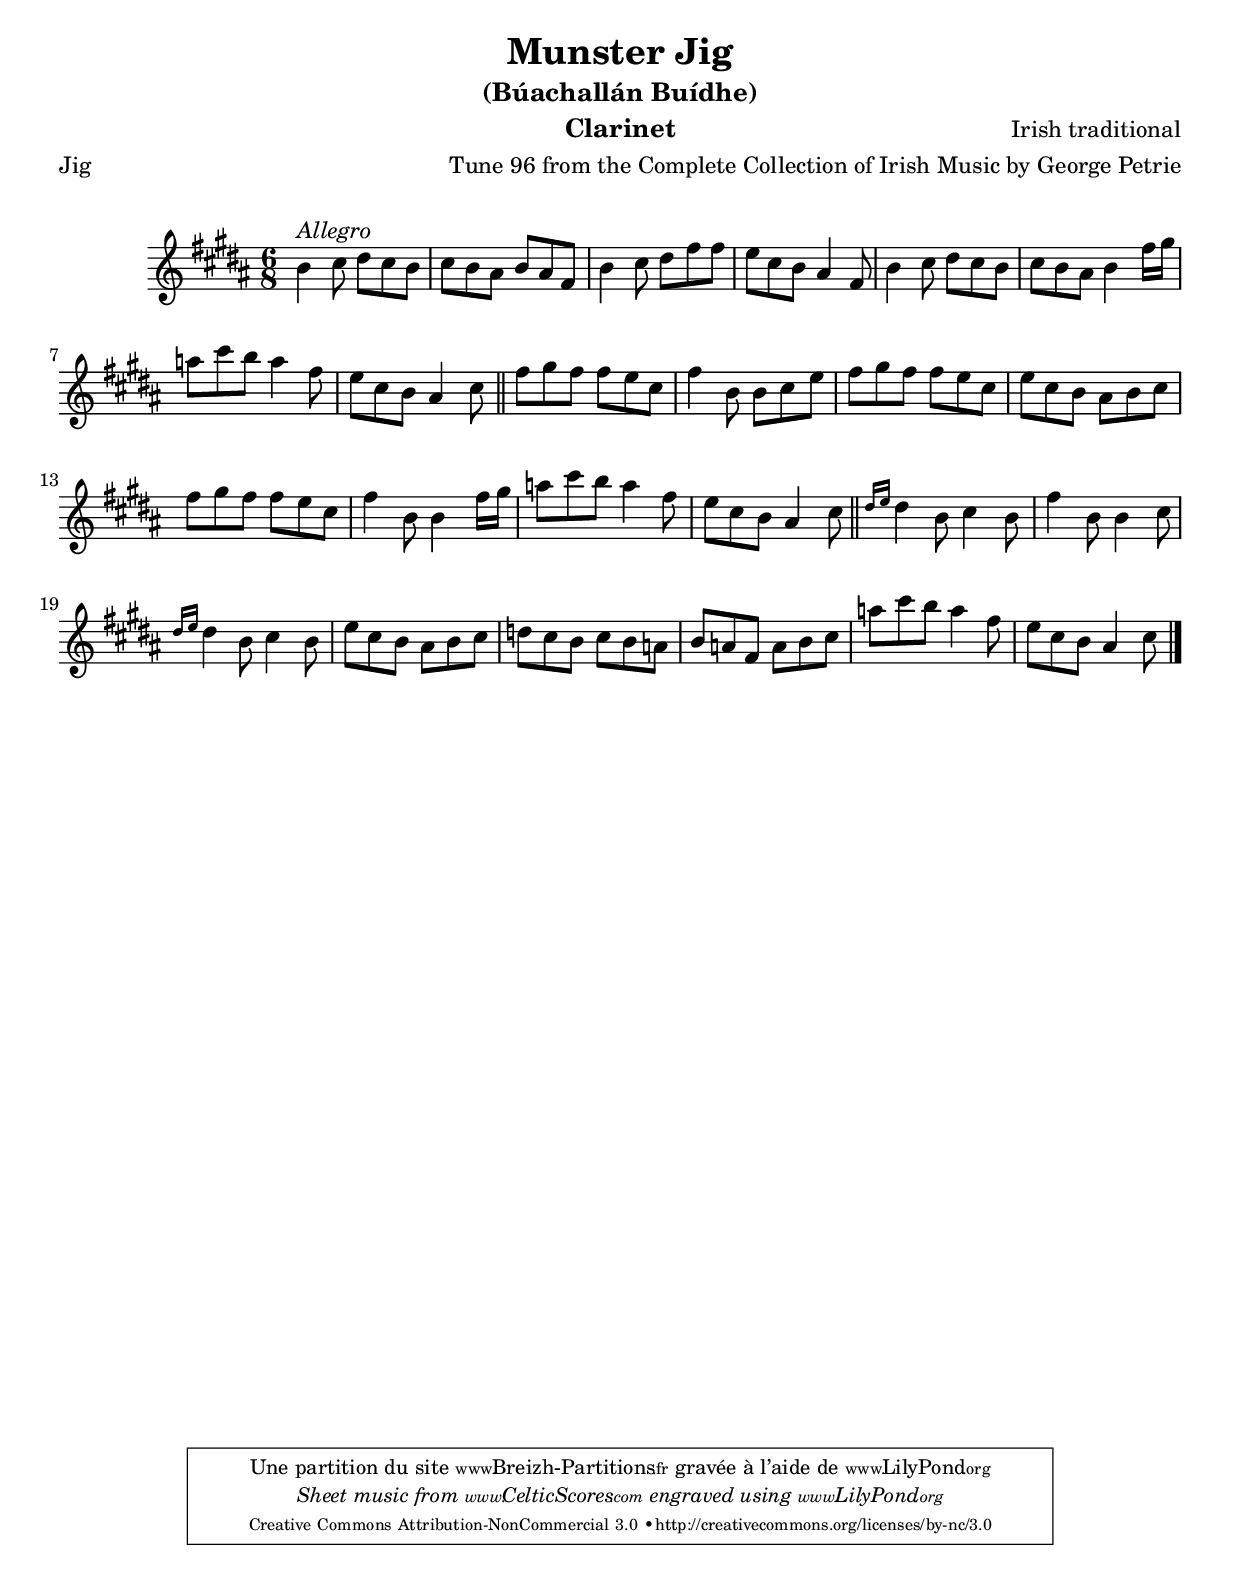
% Noted by George Petrie, LL.D., R.H.A. (1789−1866)
% Edited from the original manuscripts by Charles Villiers Standford (1902)
% Transcripted by Breizh Partitions (2012)

\version "2.12.3"

\paper {
	top-margin = 2 \cm
	bottom-margin = 2 \cm
}

\header {
title = "Munster Jig"
meter = "Jig"
subtitle = "(Búachallán Buídhe)"
arranger = "Tune 96 from the Complete Collection of Irish Music by George Petrie"
instrument = "Clarinet"
composer = "Irish traditional"
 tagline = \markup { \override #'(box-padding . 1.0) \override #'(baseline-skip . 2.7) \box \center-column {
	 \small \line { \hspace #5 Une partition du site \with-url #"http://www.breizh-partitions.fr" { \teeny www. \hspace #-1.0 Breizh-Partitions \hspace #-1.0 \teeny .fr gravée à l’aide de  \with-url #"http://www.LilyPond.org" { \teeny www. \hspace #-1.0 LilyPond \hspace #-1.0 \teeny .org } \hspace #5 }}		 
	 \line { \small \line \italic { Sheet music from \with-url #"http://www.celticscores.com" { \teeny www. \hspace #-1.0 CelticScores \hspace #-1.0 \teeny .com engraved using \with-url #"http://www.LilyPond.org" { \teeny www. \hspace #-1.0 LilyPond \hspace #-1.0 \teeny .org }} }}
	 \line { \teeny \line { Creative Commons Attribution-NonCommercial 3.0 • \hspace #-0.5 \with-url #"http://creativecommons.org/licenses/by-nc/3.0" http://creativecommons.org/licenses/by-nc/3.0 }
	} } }
}


main = {
	\tempo 4. = 130
	\once \override Score.MetronomeMark #'transparent = ##t

	
	a4 ^ \markup \italic { Allegro } b8 cis'8 b a
	| 
	b8 a gis a gis e
	|
	a4 b8 cis' e' e'
	|
	d'8 b a gis4 e8
	|
	
	a4 b8 cis'8 b a
	| 
	b8 a gis a4 e'16 fis'
	|
	g'8 b' a' g'4 e'8
	|
	d'8 b a gis4 b8
	\bar "||"
	
	e'8 fis' e' e' d' b
	|
	e'4 a8 a b d'
	|
	e'8 fis' e' e' d' b
	|
	d'8 b a gis a b
	|
	
	e'8 fis' e' e' d' b
	|
	e'4 a8 a4 e'16 fis'
	|
	g'8 b' a' g'4 e'8
	|
	d'8 b a gis4 b8
	\bar "||"
	
	\grace{cis'16[ d']} cis'4 a8 b4 a8
	|
	e'4 a8 a4 b8
	|
	\grace{cis'16[ d']} cis'4 a8 b4 a8
	|
	d'8 b a gis a b
	|
	
	c'8 b a b a g
	|
	a8 g e g a b
	|
	g'8 b' a' g'4 e'8
	|
	d'8 b a gis4 b8
	\bar "|."
	
}



\score  {
\new Staff  <<
    \time 6/8  
    \clef "G"
    \key b \major
    \set Staff.midiInstrument = "clarinet"
	\transpose a b'{
    \main
}
>>

\layout  { }
\midi  { }
}
